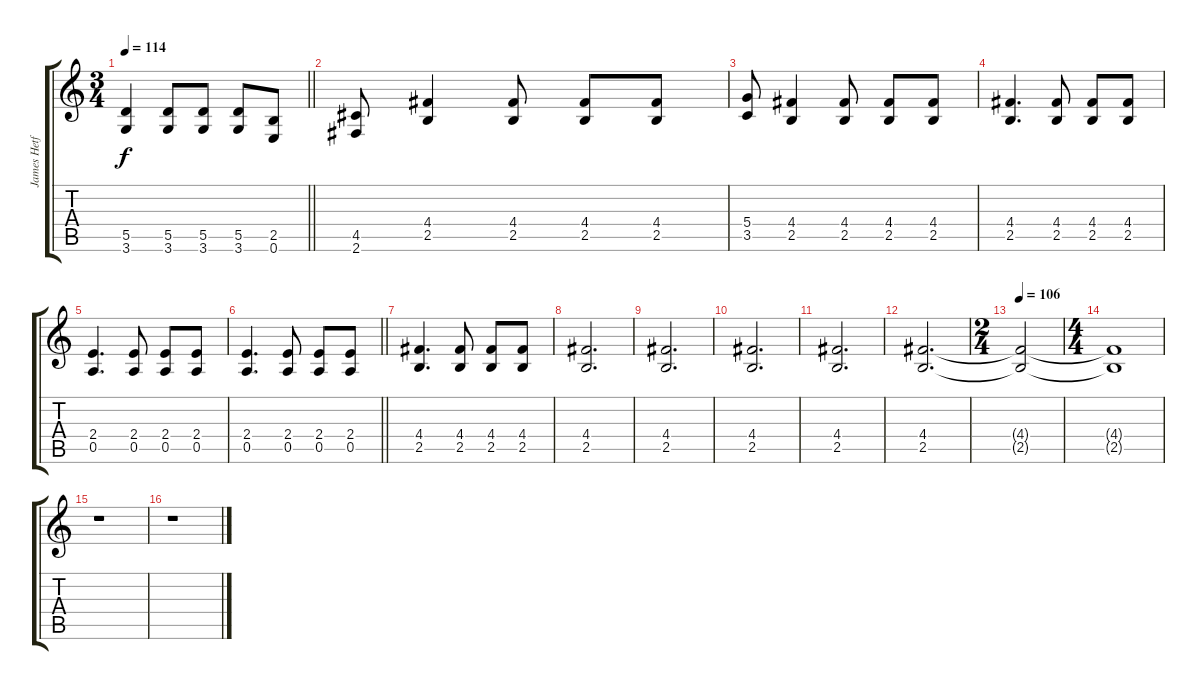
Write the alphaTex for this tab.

\track ("James Hetfield Rythm" "James Hetf") {instrument distortionguitar}
\staff {score tabs}
\tuning (E4 B3 G3 D3 A2 E2) {hide}
\ts (3 4)
\tempo 114
\clef g2
\barLineRight lightlight
\ks c
(5.5 3.6).4{dy f} (5.5 3.6).8 (5.5 3.6).8 (5.5 3.6).8 (2.5 0.6).8 |
(4.5 2.6).8 (4.4 2.5).4 (4.4 2.5).8 (4.4 2.5).8 (4.4 2.5).8 |
(5.4 3.5).8 (4.4 2.5).4 (4.4 2.5).8 (4.4 2.5).8 (4.4 2.5).8 |
(4.4 2.5).4{d} (4.4 2.5).8 (4.4 2.5).8 (4.4 2.5).8 |
(2.4 0.5).4{d} (2.4 0.5).8 (2.4 0.5).8 (2.4 0.5).8 |
\barLineRight lightlight
(2.4 0.5).4{d} (2.4 0.5).8 (2.4 0.5).8 (2.4 0.5).8 |
(4.4 2.5).4{d} (4.4 2.5).8 (4.4 2.5).8 (4.4 2.5).8 |
(4.4 2.5).2{d} |
(4.4 2.5).2{d} |
(4.4 2.5).2{d} |
(4.4 2.5).2{d} |
(4.4 2.5).2{d} |
\ts (2 4)
\tempo 106
(4.4{t} 2.5{t}).2{volume 10} |
\ts (4 4)
(4.4{t} 2.5{t}).1{volume 6} |
r.1{volume 0} |
r.1{volume 16}
